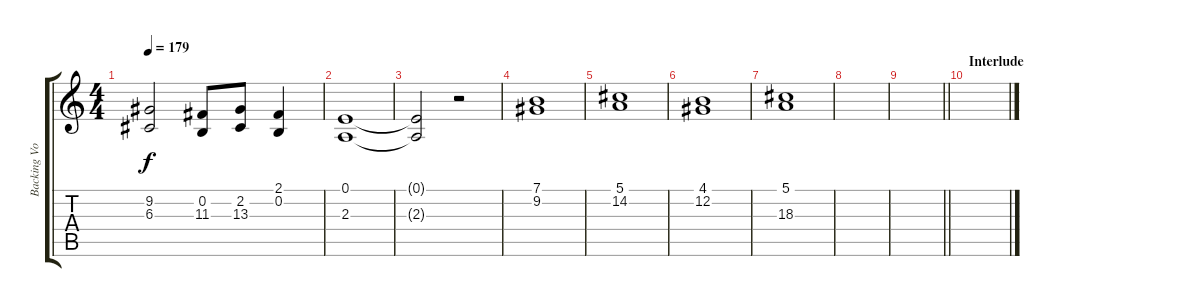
\track ("Backing Vocal" "Backing Vo") {instrument lead6voice}
\staff {score tabs}
\tuning (E4 B3 G3 D3 A2 E2) {hide}
\ts (4 4)
\tempo 179
\clef g2
\ks c
(9.2{t} 6.3{t}).2{dy f} (0.2 11.3).8 (2.2 13.3).8 (2.1 0.2).4 |
(0.1 2.3).1 |
(0.1{t} 2.3{t}).2 r.2 |
(7.1 9.2).1{volume 11} |
(5.1 14.2).1 |
(4.1 12.2).1 |
(5.1 18.3).1 |
|
\barLineRight lightlight
|
\section ("" "Interlude")
